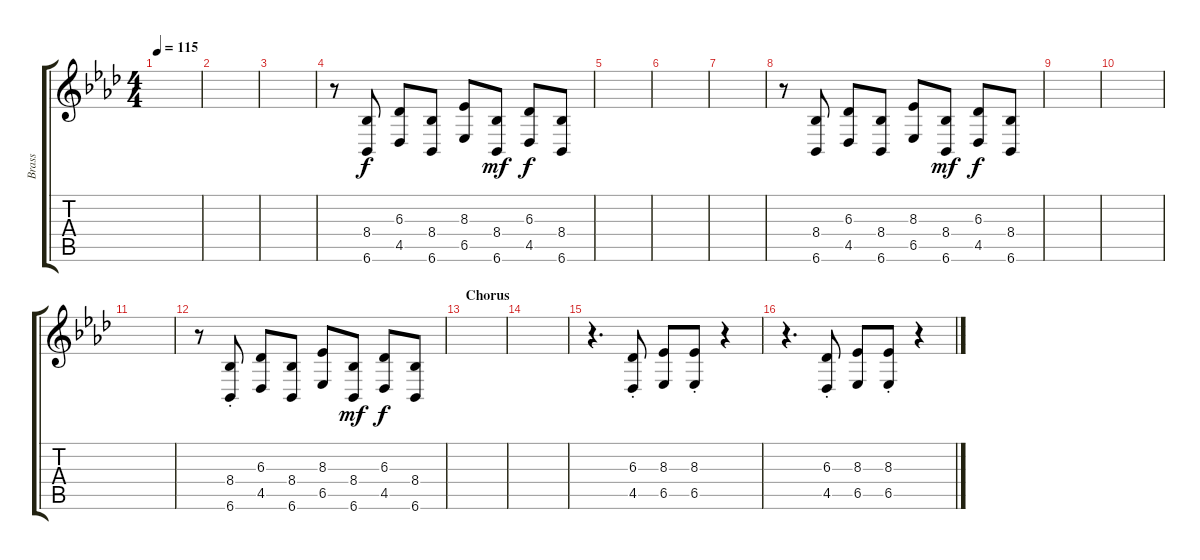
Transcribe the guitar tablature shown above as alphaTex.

\track ("Brass" "Brass") {instrument brasssection}
\staff {score tabs}
\tuning (E4 B3 G3 D3 A2 E2) {hide}
\ts (4 4)
\tempo 115
\clef g2
\ks ab
|
|
|
r.8 (8.4 6.6).8 (6.3 4.5).8 (8.4 6.6).8 (8.3 6.5).8 (8.4 6.6).8{dy mf} (6.3 4.5).8{dy f} (8.4 6.6).8 |
|
|
|
r.8 (8.4 6.6).8 (6.3 4.5).8 (8.4 6.6).8 (8.3 6.5).8 (8.4 6.6).8{dy mf} (6.3 4.5).8{dy f} (8.4 6.6).8 |
|
|
|
r.8 (8.4{st} 6.6{st}).8 (6.3 4.5).8 (8.4 6.6).8 (8.3 6.5).8 (8.4 6.6).8{dy mf} (6.3 4.5).8{dy f} (8.4 6.6).8 |
\section ("" "Chorus")
|
|
r.4{d} (6.3{st} 4.5{st}).8 (8.3 6.5).8 (8.3{st} 6.5{st}).8 r.4 |
r.4{d} (6.3{st} 4.5{st}).8 (8.3 6.5).8 (8.3{st} 6.5{st}).8 r.4
